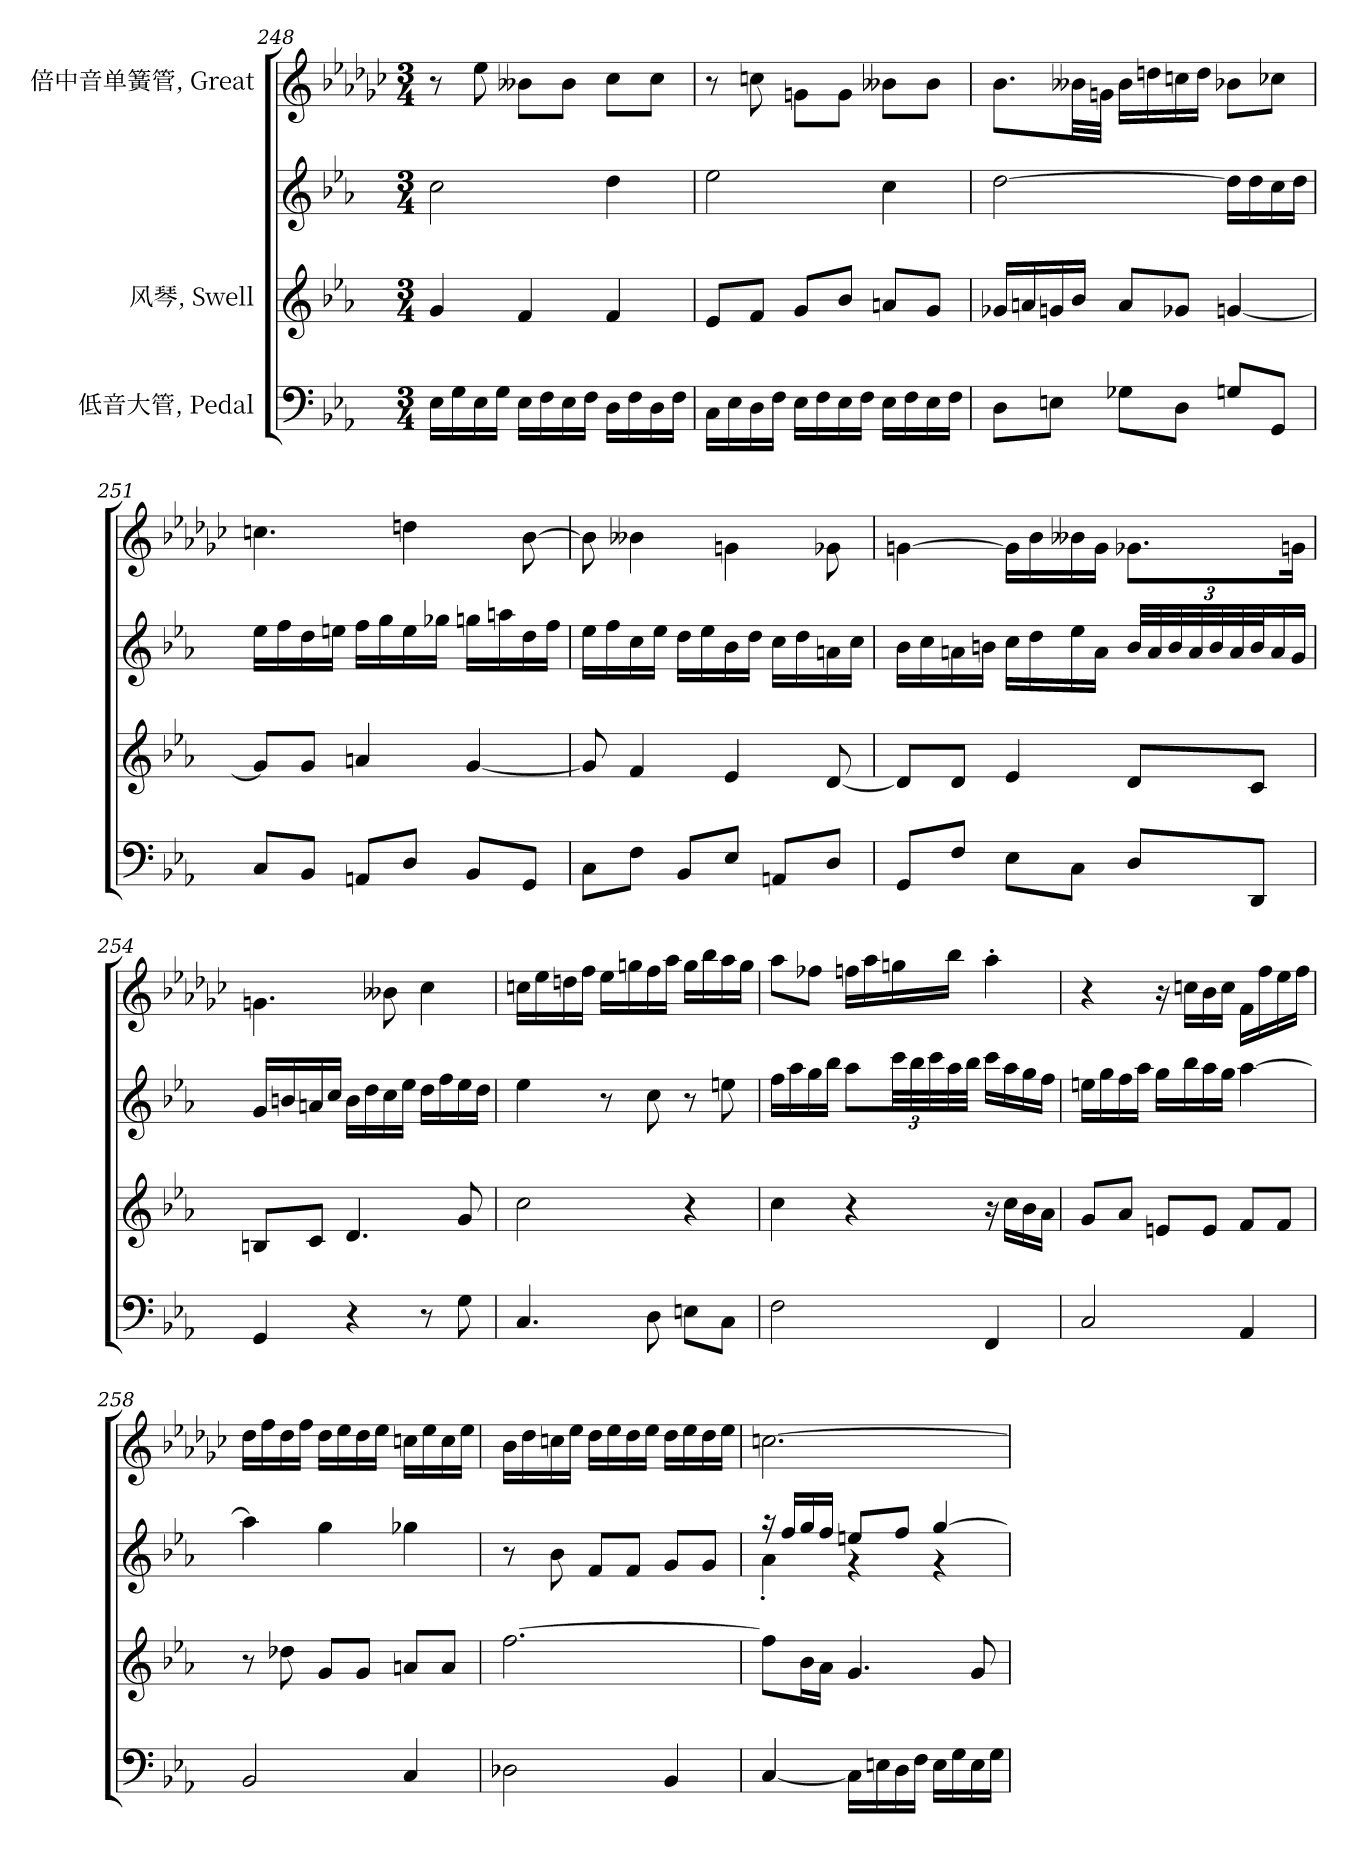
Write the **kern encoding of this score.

**kern	**kern	**kern	**kern
*part3	*part2	*part2	*part1
*staff4	*staff3	*staff2	*staff1
*I"低音大管, Pedal	*I"风琴, Swell	*	*I"倍中音单簧管, Great
*clefF4	*clefG2	*clefG2	*clefG2
*ITrd7c12	*	*	*ITrd12c21
*k[b-e-a-]	*k[b-e-a-]	*k[b-e-a-]	*k[b-e-a-d-g-c-]
*M3/4	*M3/4	*M3/4	*M3/4
=248	=248	=248	=248
16EE-\LL	4g/	2cc\	8r
16GG\	.	.	.
16EE-\	.	.	8e-\
16GG\JJ	.	.	.
16EE-\LL	4f/	.	8B--X\L
16FF\	.	.	.
16EE-\	.	.	8B--\J
16FF\JJ	.	.	.
16DD\LL	4f/	4dd\	8c-\L
16FF\	.	.	.
16DD\	.	.	8c-\J
16FF\JJ	.	.	.
=249	=249	=249	=249
16CC\LL	8e-/L	2ee-\	8r
16EE-\	.	.	.
16DD\	8f/J	.	8cn\
16FF\JJ	.	.	.
16EE-\LL	8g/L	.	8Gn\L
16FF\	.	.	.
16EE-\	8b-/J	.	8G\J
16FF\JJ	.	.	.
16EE-\LL	8an/L	4cc\	8B--X\L
16FF\	.	.	.
16EE-\	8g/J	.	8B--\J
16FF\JJ	.	.	.
!!LO:PB:g=z
=250	=250	=250	=250
8DD\L	16g-X/LL	[2dd\	8.B-\L
.	16an/	.	.
8EEn\J	16gn/	.	.
.	16b-/JJ	.	32B--X\LL
.	.	.	32Gn\JJJ
8GG-X\L	8a/L	.	16B--\LL
.	.	.	16dn\
8DD\J	8g-X/J	.	16cn\
.	.	.	16d\JJ
8GGn/L	[4gn/	16dd\LL]	8B-X\L
.	.	16dd\	.
8GGG/J	.	16cc\	8c-X\J
.	.	16dd\JJ	.
=251	=251	=251	=251
8CC/L	8g/L]	16ee-\LL	4.cn\
.	.	16ff\	.
8BBB-/J	8g/J	16dd\	.
.	.	16een\JJ	.
8AAAn/L	4an/	16ff\LL	.
.	.	16gg\	.
8DD/J	.	16ee\	4dn\
.	.	16gg-X\JJ	.
8BBB-/L	[4g/	16ggn\LL	.
.	.	16aan\	.
8GGG/J	.	16dd\	[8B-\
.	.	16ff\JJ	.
!!LO:LB:g=z
=252	=252	=252	=252
8CC\L	8g/]	16ee-\LL	8B-\]
.	.	16ff\	.
8FF\J	4f/	16cc\	4B--X\
.	.	16ee-\JJ	.
8BBB-/L	.	16dd\LL	.
.	.	16ee-\	.
8EE-/J	4e-/	16b-\	4Gn\
.	.	16dd\JJ	.
8AAAn/L	.	16cc\LL	.
.	.	16dd\	.
8DD/J	[8d/	16an\	8G-X\
.	.	16cc\JJ	.
=253	=253	=253	=253
8GGG/L	8d/L]	16b-\LL	[4Gn\
.	.	16cc\	.
8FF/J	8d/J	16an\	.
.	.	16bn\JJ	.
8EE-\L	4e-/	16cc\LL	16G\LL]
.	.	16dd\	16B-\
8CC\J	.	16ee-\	16B--X\
.	.	16a\JJ	16G\JJ
*	*	*Xbrackettup	*
8DD/L	8d/L	48b/LLL	8.G-X\L
.	.	48a/	.
.	.	48b/	.
.	.	48a/	.
.	.	48b/	.
.	.	48a/	.
8DDD/J	8c/J	48b/J	.
.	.	24a/	.
.	.	16g/JJ	16Gn\Jk
!!LO:LB:g=z
=254	=254	=254	=254
4GGG/	8Bn/L	16g/LL	4.Gn\
.	.	16bn/	.
.	8c/J	16an/	.
.	.	16cc/JJ	.
4r	4.d/	16b\LL	.
.	.	16dd\	.
.	.	16cc\	8B--X\
.	.	16ee-\JJ	.
8r	.	16dd\LL	4c-\
.	.	16ff\	.
8GG\	8g/	16ee-\	.
.	.	16dd\JJ	.
=255	=255	=255	=255
4.CC/	2cc\	4ee-\	16cn\LL
.	.	.	16e-\
.	.	.	16dn\
.	.	.	16f\JJ
.	.	8r	16e-\LL
.	.	.	16gn\
8DD\	.	8cc\	16f\
.	.	.	16a-\JJ
8EEn\L	4r	8r	16g\LL
.	.	.	16b-\
8CC\J	.	8een\	16a-\
.	.	.	16g\JJ
!!LO:PB:g=z
=256	=256	=256	=256
2FF\	4cc\	16ff\LL	8a-\L
.	.	16aa-\	.
.	.	16gg\	8f-X\J
.	.	16bb-\JJ	.
.	4r	8aa-\L	16fn\LL
.	.	.	16a-\
.	.	48ccc\LL	16gn\
.	.	48bb-\	.
.	.	48ccc\	.
.	.	32aa-\	16b-\JJ
.	.	32bb-\JJJ	.
4FFF/	16r	16ccc\LL	4a-'\
.	16cc\LL	16aa-\	.
.	16b-\	16gg\	.
.	16a-\JJ	16ff\JJ	.
=257	=257	=257	=257
2CC/	8g/L	16een\LL	4r
.	.	16gg\	.
.	8a-/J	16ff\	.
.	.	16aa-\JJ	.
.	8en/L	16gg\LL	16r
.	.	16bb-\	16cn\LL
.	8e/J	16aa-\	16B-\
.	.	16gg\JJ	16c\JJ
4AAA-/	8f/L	[4aa-\	16F\LL
.	.	.	16f\
.	8f/J	.	16e-\
.	.	.	16f\JJ
!!LO:LB:g=z
=258	=258	=258	=258
2BBB-/	8r	4aa-\]	16d-\LL
.	.	.	16f\
.	8dd-X\	.	16d-\
.	.	.	16f\JJ
.	8g/L	4gg\	16d-\LL
.	.	.	16e-\
.	8g/J	.	16d-\
.	.	.	16e-\JJ
4CC/	8an/L	4gg-X\	16cn\LL
.	.	.	16e-\
.	8a/J	.	16c\
.	.	.	16e-\JJ
=259	=259	=259	=259
2DD-X\	[2.ff\	8r	16B-\LL
.	.	.	16d-\
.	.	8b-\	16cn\
.	.	.	16e-\JJ
.	.	8f/L	16d-\LL
.	.	.	16e-\
.	.	8f/J	16d-\
.	.	.	16e-\JJ
4BBB-/	.	8g/L	16d-\LL
.	.	.	16e-\
.	.	8g/J	16d-\
.	.	.	16e-\JJ
!!LO:LB:g=z
=260	=260	=260	=260
*	*	*^	*
[4CC/	8ff\L]	16r	4a-'\	[2.cn\
.	.	16ff/LL	.	.
.	16b-\L	16gg/	.	.
.	16a-\JJ	16ff/JJ	.	.
16CC\LL]	4.g/	8een/L	4r	.
16EEn\	.	.	.	.
16DD\	.	8ff/J	.	.
16FF\JJ	.	.	.	.
16EE\LL	.	[4gg/	4r	.
16GG\	.	.	.	.
16EE\	8g/	.	.	.
16GG\JJ	.	.	.	.
*	*	*v	*v	*
=	=	=	=
*-	*-	*-	*-
